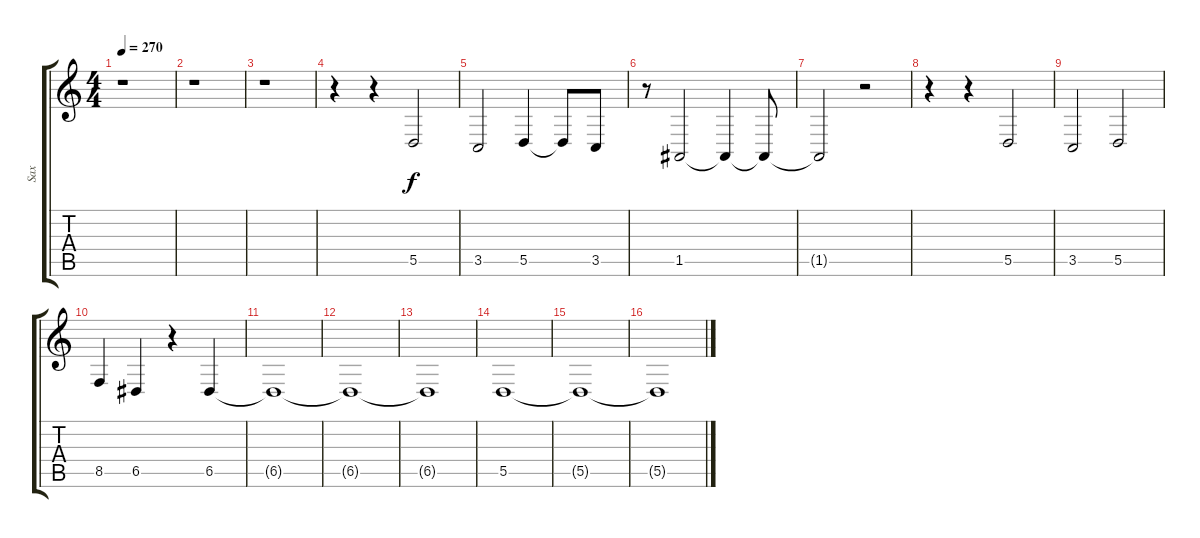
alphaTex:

\track ("Sax" "Sax") {instrument baritonesax}
\staff {score tabs}
\tuning (E4 B3 G3 D3 A2 E2) {hide}
\ts (4 4)
\tempo 270
\clef g2
\ks c
r.1{dy f} |
r.1 |
r.1 |
r.4 r.4 5.5.2 |
3.5.2 5.5.4 5.5{t}.8 3.5.8 |
r.8 1.5.2 1.5{t}.4 1.5{t}.8 |
1.5{t}.2 r.2 |
r.4 r.4 5.5.2 |
3.5.2 5.5.2 |
8.5.4 6.5.4 r.4 6.5.4 |
6.5{t}.1 |
6.5{t}.1 |
6.5{t}.1 |
5.5.1 |
5.5{t}.1 |
5.5{t}.1
